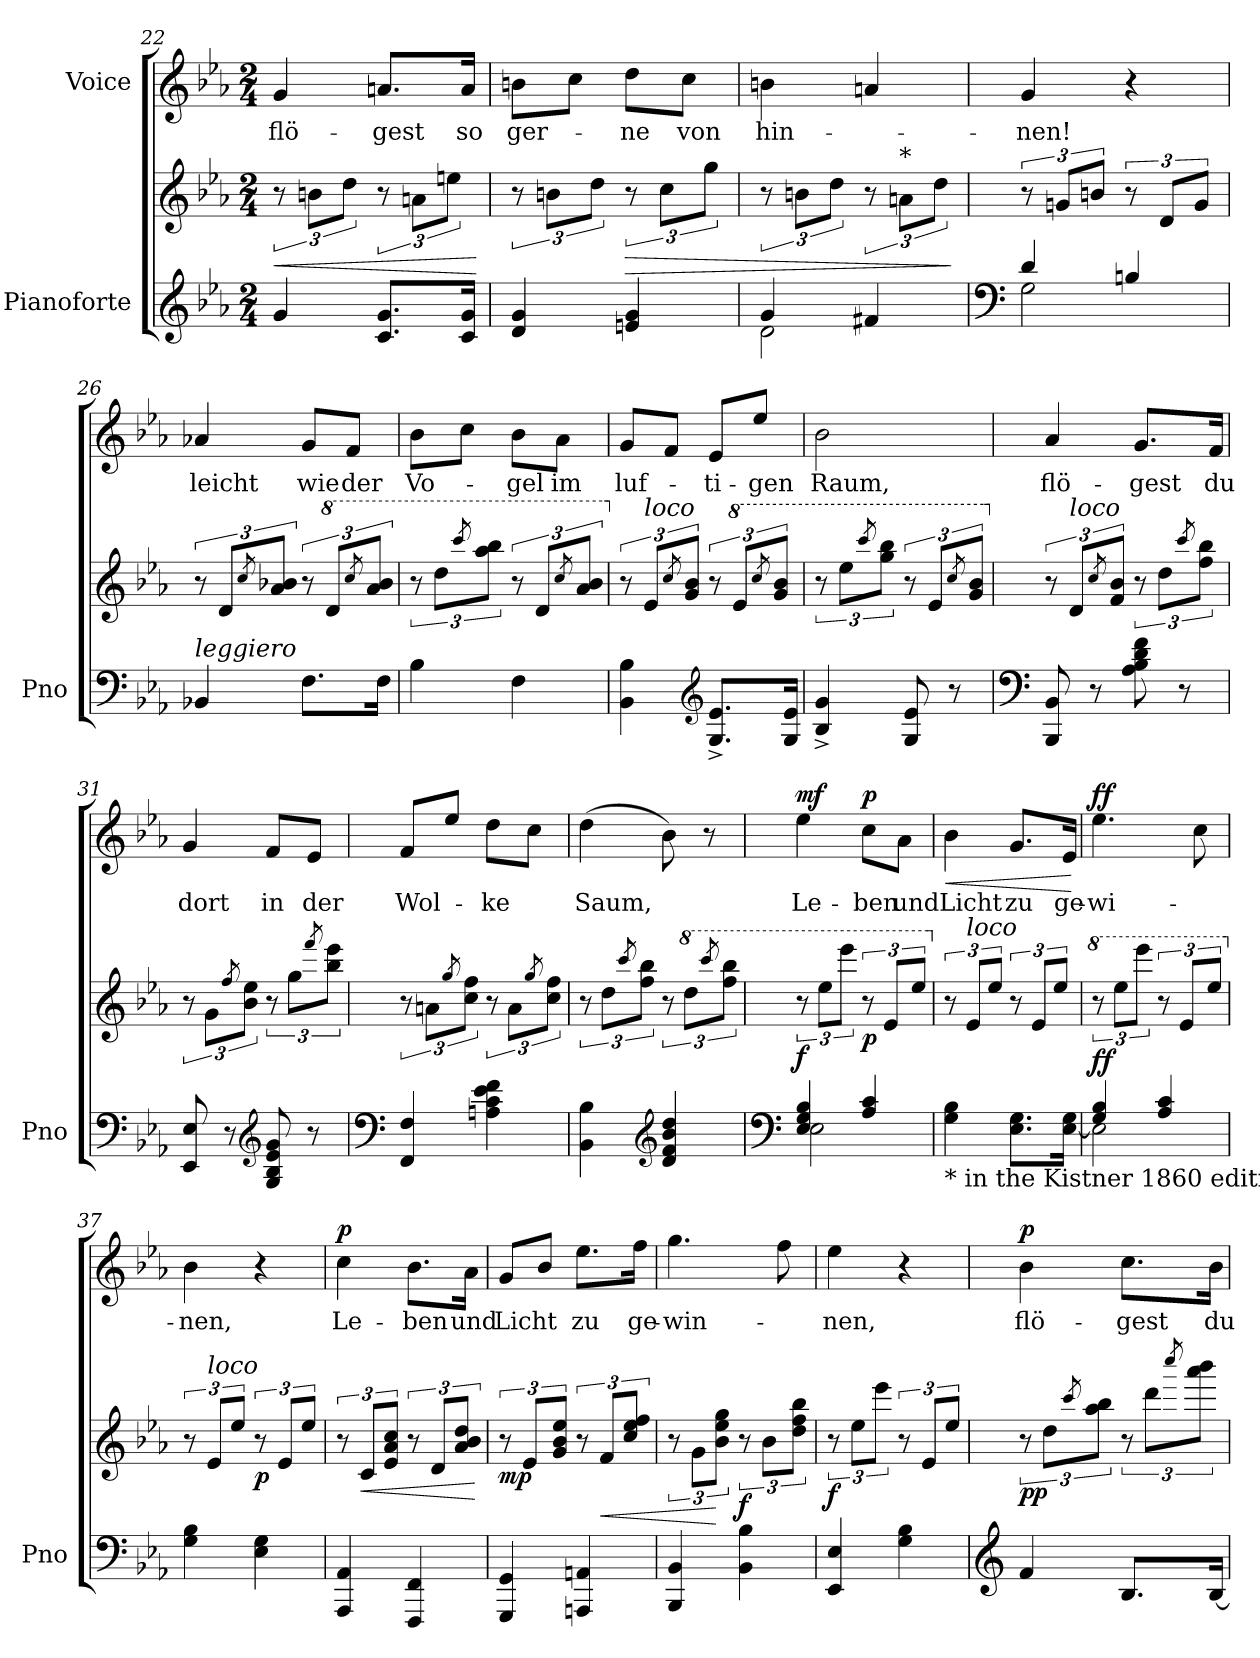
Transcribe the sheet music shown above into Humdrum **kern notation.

**kern	**kern	**dynam	**kern	**text	**dynam
*part2	*part2	*part2	*part1	*part1	*part1
*staff3	*staff2	*staff2/3	*staff1	*staff1	*staff1
*I"Pianoforte	*	*	*I"Voice	*	*
*I'Pno	*	*	*	*	*
*clefG2	*clefG2	*	*clefG2	*	*
*k[b-e-a-]	*k[b-e-a-]	*	*k[b-e-a-]	*	*
*M2/4	*M2/4	*	*M2/4	*	*
=22	=22	=22	=22	=22	=22
!	!	!LO:HP:b	!	!LO:LY:b	!
4g/	12r	<	4g/	flö-	.
.	12bn\L	.	.	.	.
.	12dd\J	.	.	.	.
!	!	!	!	!LO:LY:b	!
8.c/ 8.g/L	12r	.	8.an/L	-gest	.
.	12an\L	.	.	.	.
.	12een\J	.	.	.	.
!	!	!	!	!LO:LY:b	!
16c/ 16g/Jk	.	.	16a/Jk	so	.
.	.	[	.	.	.
=23	=23	=23	=23	=23	=23
!	!	!	!	!LO:LY:b	!
4d/ 4g/	12r	.	8bn\L	ger-	.
.	12bn\L	.	.	.	.
.	.	.	8cc\J	.	.
.	12dd\J	.	.	.	.
!	!	!LO:HP:b	!	!LO:LY:b	!
4en/ 4g/	12r	>	8dd\L	-ne	.
.	12cc\L	.	.	.	.
!	!	!	!	!LO:LY:b	!
.	.	.	8cc\J	von	.
.	12gg\J	.	.	.	.
=24	=24	=24	=24	=24	=24
*^	*	*	*	*	*
!	!	!	!	!	!LO:LY:b	!
4g/	2d\	12r	.	4bn\	hin-	.
.	.	12bn\L	.	.	.	.
.	.	12dd\J	.	.	.	.
4f#X/	.	12r	.	4an/	.	.
!	!	!LO:TX:a:t=*	!	!	!	!
.	.	12ani\L	.	.	.	.
.	.	12dd\J	.	.	.	.
*v	*v	*	*	*	*	*
.	.	]	.	.	.
!!LO:LB:g=z
=25	=25	=25	=25	=25	=25
*clefF4	*	*	*	*	*
*^	*	*	*	*	*
!	!	!	!	!	!LO:LY:b	!
4d/	2G\	12r	.	4g/	-nen!	.
.	.	12gn/L	.	.	.	.
.	.	12bn/J	.	.	.	.
4Bn/	.	12r	.	4r	.	.
.	.	12d/L	.	.	.	.
.	.	12g/J	.	.	.	.
*v	*v	*	*	*	*	*
=26	=26	=26	=26	=26	=26
!LO:TX:a:i:t=leggiero	!	!	!	!	!
!	!	!	!	!LO:LY:b	!
4BB-X/	12r	.	4a-X/	leicht	.
.	12d/L	.	.	.	.
.	8qcc/	.	.	.	.
.	12a-/ 12b-X/J	.	.	.	.
!	!	!	!	!LO:LY:b	!
8.F\L	12r	.	8g/L	wie	.
*	*8va	*	*	*	*
.	12dd/L	.	.	.	.
!	!	!	!	!LO:LY:b	!
.	.	.	8f/J	der	.
.	8qccc/	.	.	.	.
.	12aa-/ 12bb-/J	.	.	.	.
16F\Jk	.	.	.	.	.
=27	=27	=27	=27	=27	=27
!	!	!	!	!LO:LY:b	!
4B-\	12r	.	8b-\L	Vo-	.
.	12ddd\L	.	.	.	.
.	.	.	8cc\J	.	.
.	8qcccc/	.	.	.	.
.	12aaa-\ 12bbb-\J	.	.	.	.
!	!	!	!	!LO:LY:b	!
4F\	12r	.	8b-\L	-gel	.
.	12dd/L	.	.	.	.
!	!	!	!	!LO:LY:b	!
.	.	.	8a-\J	im	.
.	8qccc/	.	.	.	.
.	12aa-/ 12bb-/J	.	.	.	.
=28	=28	=28	=28	=28	=28
*	*X8va	*	*	*	*
!	!	!	!	!LO:LY:b	!
4BB-\ 4B-\	12r	.	8g/L	luf-	.
!	!LO:TX:a:i:t=loco	!	!	!	!
.	12e-/L	.	.	.	.
.	.	.	8f/J	.	.
.	8qcc/	.	.	.	.
.	12g/ 12b-/J	.	.	.	.
*clefG2	*	*	*	*	*
!	!	!	!	!LO:LY:b	!
8.G/^ 8.e-/^L	12r	.	8e-/L	-ti-	.
*	*8va	*	*	*	*
.	12ee-/L	.	.	.	.
!	!	!	!	!LO:LY:b	!
.	.	.	8ee-/J	-gen	.
.	8qccc/	.	.	.	.
.	12gg/ 12bb-/J	.	.	.	.
16G/ 16e-/Jk	.	.	.	.	.
=29	=29	=29	=29	=29	=29
!	!	!	!	!LO:LY:b	!
4B-/^ 4g/^	12r	.	2b-\	Raum,	.
.	12eee-\L	.	.	.	.
.	8qcccc/	.	.	.	.
.	12ggg\ 12bbb-\J	.	.	.	.
8G/ 8e-/	12r	.	.	.	.
.	12ee-/L	.	.	.	.
8r	.	.	.	.	.
.	8qccc/	.	.	.	.
.	12gg/ 12bb-/J	.	.	.	.
!!LO:LB:g=z
=30	=30	=30	=30	=30	=30
*clefF4	*	*	*	*	*
*	*X8va	*	*	*	*
!	!	!	!	!LO:LY:b	!
8BBB-/ 8BB-/	12r	.	4a-/	flö-	.
!	!LO:TX:a:i:t=loco	!	!	!	!
.	12d/L	.	.	.	.
8r	.	.	.	.	.
.	8qcc/	.	.	.	.
.	12f/ 12b-/J	.	.	.	.
!	!	!	!	!LO:LY:b	!
8A-\ 8B-\ 8d\ 8f\	12r	.	8.g/L	-gest	.
.	12dd\L	.	.	.	.
8r	.	.	.	.	.
.	8qccc/	.	.	.	.
.	12ff\ 12bb-\J	.	.	.	.
!	!	!	!	!LO:LY:b	!
.	.	.	16f/Jk	du	.
=31	=31	=31	=31	=31	=31
!	!	!	!	!LO:LY:b	!
8EE-/ 8E-/	12r	.	4g/	dort	.
.	12g\L	.	.	.	.
8r	.	.	.	.	.
.	8qff/	.	.	.	.
.	12b-\ 12ee-\J	.	.	.	.
*clefG2	*	*	*	*	*
!	!	!	!	!LO:LY:b	!
8G/ 8B-/ 8e-/ 8g/	12r	.	8f/L	in	.
.	12gg\L	.	.	.	.
!	!	!	!	!LO:LY:b	!
8r	.	.	8e-/J	der	.
.	8qfff/	.	.	.	.
.	12bb-\ 12eee-\J	.	.	.	.
=32	=32	=32	=32	=32	=32
*clefF4	*	*	*	*	*
!	!	!	!	!LO:LY:b	!
4FF/ 4F/	12r	.	8f/L	Wol-	.
.	12an\L	.	.	.	.
.	.	.	8ee-/J	.	.
.	8qgg/	.	.	.	.
.	12cc\ 12ff\J	.	.	.	.
!	!	!	!	!LO:LY:b	!
4An\ 4c\ 4e-\ 4f\	12r	.	8dd\L	-ke	.
.	12a\L	.	.	.	.
.	.	.	8cc\J	.	.
.	8qgg/	.	.	.	.
.	12cc\ 12ff\J	.	.	.	.
=33	=33	=33	=33	=33	=33
!	!	!	!	!LO:LY:b	!
4BB-\ 4B-\	12r	.	(>4dd\	Saum,	.
.	12dd\L	.	.	.	.
.	8qccc/	.	.	.	.
.	12ff\ 12bb-\J	.	.	.	.
*clefG2	*	*	*	*	*
4d/ 4f/ 4b-/ 4dd/	12r	.	8b-\)	.	.
*	*8va	*	*	*	*
.	12ddd\L	.	.	.	.
.	.	.	8r	.	.
.	8qcccc/	.	.	.	.
.	12fff\ 12bbb-\J	.	.	.	.
=34	=34	=34	=34	=34	=34
*clefF4	*	*	*	*	*
*^	*	*	*	*	*
!	!	!	!LO:DY:b	!	!LO:LY:b	!LO:DY:a
4E-/ 4G/ 4B-/	2E-\	12r	f	4ee-\	Le-	mf
.	.	12eee-\L	.	.	.	.
.	.	12eeee-\J	.	.	.	.
!	!	!	!LO:DY:b	!	!LO:LY:b	!LO:DY:a
4A-/ 4c/	.	12r	p	8cc\L	-ben	p
.	.	12ee-/L	.	.	.	.
!	!	!	!	!	!LO:LY:b	!
.	.	.	.	8a-\J	und	.
.	.	12eee-/J	.	.	.	.
*v	*v	*	*	*	*	*
!!LO:LB:g=z
=35	=35	=35	=35	=35	=35
*	*X8va	*	*	*	*
!LO:TX:b:t=*  in the Kistner 1860 edition the A in the piano part in measure 24 is not marked as a natural	!	!	!	!	!
!	!	!	!	!LO:LY:b	!LO:HP:b
4G\ 4B-\	12r	.	4b-\	Licht	<
!	!LO:TX:a:i:t=loco	!	!	!	!
.	12e-/L	.	.	.	.
.	12ee-/J	.	.	.	.
!	!	!	!	!LO:LY:b	!
8.E-\ 8.G\L	12r	.	8.g/L	zu	.
.	12e-/L	.	.	.	.
.	12ee-/J	.	.	.	.
!	!	!	!	!LO:LY:b	!
[16E-\ 16G\Jk	.	.	16e-/Jk	ge-	.
.	.	.	.	.	[
=36	=36	=36	=36	=36	=36
*^	*	*	*	*	*
*	*	*8va	*	*	*	*
!	!	!	!LO:DY:b	!	!LO:LY:b	!LO:DY:a
4G/ 4B-/	2E-\]	12r	ff	4.ee-\	-wi-	ff
.	.	12eee-\L	.	.	.	.
.	.	12eeee-\J	.	.	.	.
4A-/ 4c/	.	12r	.	.	.	.
.	.	12ee-/L	.	.	.	.
.	.	.	.	8cc\	.	.
.	.	12eee-/J	.	.	.	.
*v	*v	*	*	*	*	*
=37	=37	=37	=37	=37	=37
*	*X8va	*	*	*	*
!	!	!	!	!LO:LY:b	!
4G\ 4B-\	12r	.	4b-\	-nen,	.
!	!LO:TX:a:i:t=loco	!	!	!	!
.	12e-/L	.	.	.	.
.	12ee-/J	.	.	.	.
!	!	!LO:DY:b	!	!	!
4E-\ 4G\	12r	p	4r	.	.
.	12e-/L	.	.	.	.
.	12ee-/J	.	.	.	.
=38	=38	=38	=38	=38	=38
!	!	!	!	!LO:LY:b	!LO:DY:a
4AAA-/ 4AA-/	12r	.	4cc\	Le-	p
!	!	!LO:HP:b	!	!	!
.	12c/L	<	.	.	.
.	12e-/ 12a-/ 12cc/J	.	.	.	.
!	!	!	!	!LO:LY:b	!
4FFF/ 4FF/	12r	.	8.b-\L	-ben	.
.	12d/L	.	.	.	.
.	12a-/ 12b-/ 12dd/J	.	.	.	.
!	!	!	!	!LO:LY:b	!
.	.	.	16a-\Jk	und	.
.	.	[	.	.	.
=39	=39	=39	=39	=39	=39
!	!	!LO:DY:b	!	!LO:LY:b	!
4GGG/ 4GG/	12r	mp	8g/L	Licht	.
.	12e-/L	.	.	.	.
.	.	.	8b-/J	.	.
.	12g/ 12b-/ 12ee-/J	.	.	.	.
!	!	!	!	!LO:LY:b	!
4AAAn/ 4AAn/	12r	.	8.ee-\L	zu	.
!	!	!LO:HP:b	!	!	!
.	12f/L	<	.	.	.
.	12cc/ 12ee-/ 12ff/J	.	.	.	.
!	!	!	!	!LO:LY:b	!
.	.	.	16ff\Jk	ge-	.
!!LO:PB:g=z
=40	=40	=40	=40	=40	=40
!	!	!	!	!LO:LY:b	!
4BBB-/ 4BB-/	12r	.	4.gg\	-win-	.
.	12g\L	.	.	.	.
.	12b-\ 12ee-\ 12gg\J	[	.	.	.
!	!	!LO:DY:b	!	!	!
4BB-\ 4B-\	12r	f	.	.	.
.	12b-\L	.	.	.	.
.	.	.	8ff\	.	.
.	12dd\ 12ff\ 12bb-\J	.	.	.	.
=41	=41	=41	=41	=41	=41
!	!	!LO:DY:b	!	!LO:LY:b	!
4EE-/ 4E-/	12r	f	4ee-\	-nen,	.
.	12ee-\L	.	.	.	.
.	12eee-\J	.	.	.	.
4G\ 4B-\	12r	.	4r	.	.
.	12e-/L	.	.	.	.
.	12ee-/J	.	.	.	.
=42	=42	=42	=42	=42	=42
*clefG2	*	*	*	*	*
!	!	!LO:DY:b	!	!LO:LY:b	!LO:DY:a
4f/	12r	pp	4b-\	flö-	p
.	12dd\L	.	.	.	.
.	8qccc/	.	.	.	.
.	12aa-\ 12bb-\J	.	.	.	.
!	!	!	!	!LO:LY:b	!
8.B-/L	12r	.	8.cc\L	-gest	.
.	12ddd\L	.	.	.	.
.	8qcccc/	.	.	.	.
.	12aaa-\ 12bbb-\J	.	.	.	.
!	!	!	!	!LO:LY:b	!
[16B-/Jk	.	.	16b-\Jk	du	.
=	=	=	=	=	=
*-	*-	*-	*-	*-	*-
